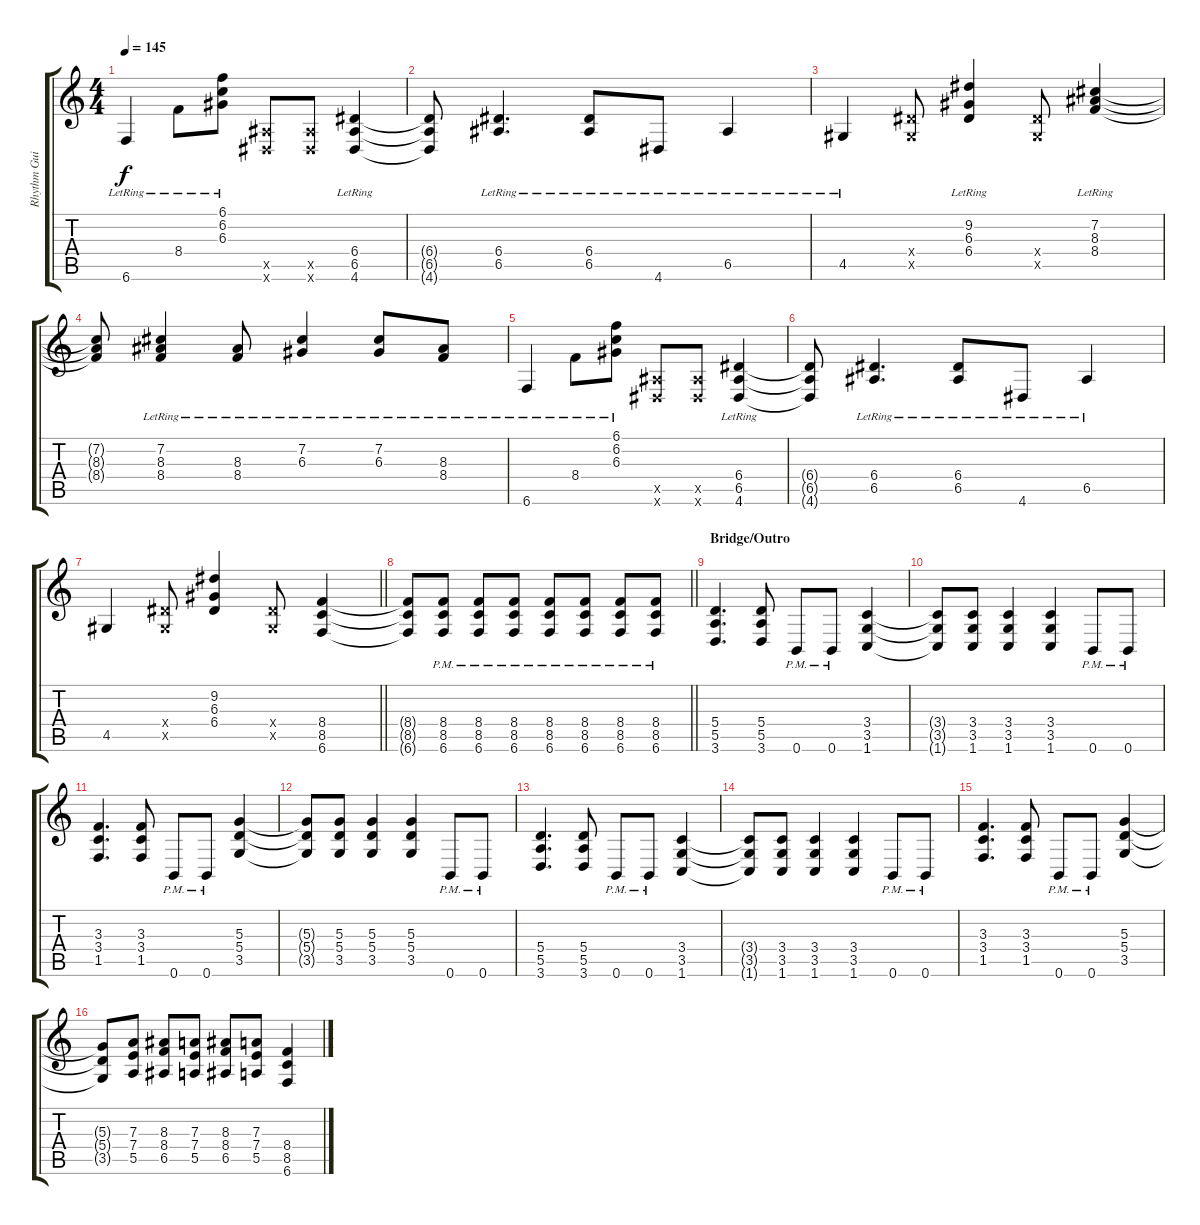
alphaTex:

\track ("Rhythm Guitar" "Rhythm Gui") {instrument distortionguitar}
\staff {score tabs}
\tuning (B3 Gb3 D3 A2 E2 B1) {hide}
\ts (4 4)
\tempo 145
\clef g2
\ks c
6.6{lr}.4{dy f} 8.4{lr}.8 (6.1{lr} 6.2{lr} 6.3{lr}).8 (6.5{x} 4.6{x}).8 (6.5{x} 4.6{x}).8 (6.4{lr} 6.5{lr} 4.6{lr}).4 |
(6.4{t} 6.5{t} 4.6{t}).8 (6.4{lr} 6.5{lr}).4{d} (6.4{lr} 6.5{lr}).8 4.6{lr}.8 6.5{lr}.4 |
4.5{lr}.4 (6.4{x} 4.5{x}).8 (9.2{lr} 6.3{lr} 6.4{lr}).4 (6.4{x} 4.5{x}).8 (7.2{lr} 8.3{lr} 8.4{lr}).4 |
(7.2{t} 8.3{t} 8.4{t}).8 (7.2{lr} 8.3{lr} 8.4{lr}).4 (8.3{lr} 8.4{lr}).8 (7.2{lr} 6.3{lr}).4 (7.2{lr} 6.3{lr}).8 (8.3{lr} 8.4{lr}).8 |
6.6{lr}.4 8.4{lr}.8 (6.1{lr} 6.2{lr} 6.3{lr}).8 (6.5{x} 4.6{x}).8 (6.5{x} 4.6{x}).8 (6.4{lr} 6.5{lr} 4.6{lr}).4 |
(6.4{t} 6.5{t} 4.6{t}).8 (6.4{lr} 6.5{lr}).4{d} (6.4{lr} 6.5{lr}).8 4.6{lr}.8 6.5{lr}.4 |
\barLineRight lightlight
4.5.4 (6.4{x} 4.5{x}).8 (9.2 6.3 6.4).4 (6.4{x} 4.5{x}).8 (8.4 8.5 6.6).4{volume 16 balance 16 instrument distortionguitar} |
\barLineRight lightlight
(8.4{t} 8.5{t} 6.6{t}).8 (8.4{pm} 8.5{pm} 6.6{pm}).8 (8.4{pm} 8.5{pm} 6.6{pm}).8 (8.4{pm} 8.5{pm} 6.6{pm}).8 (8.4{pm} 8.5{pm} 6.6{pm}).8 (8.4{pm} 8.5{pm} 6.6{pm}).8 (8.4{pm} 8.5{pm} 6.6{pm}).8 (8.4{pm} 8.5{pm} 6.6{pm}).8 |
\section ("" "Bridge/Outro")
(5.4 5.5 3.6).4{d} (5.4 5.5 3.6).8 0.6{pm}.8 0.6{pm}.8 (3.4 3.5 1.6).4 |
(3.4{t} 3.5{t} 1.6{t}).8 (3.4 3.5 1.6).8 (3.4 3.5 1.6).4 (3.4 3.5 1.6).4 0.6{pm}.8 0.6{pm}.8 |
(3.3 3.4 1.5).4{d} (3.3 3.4 1.5).8 0.6{pm}.8 0.6{pm}.8 (5.3 5.4 3.5).4 |
(5.3{t} 5.4{t} 3.5{t}).8 (5.3 5.4 3.5).8 (5.3 5.4 3.5).4 (5.3 5.4 3.5).4 0.6{pm}.8 0.6{pm}.8 |
(5.4 5.5 3.6).4{d} (5.4 5.5 3.6).8 0.6{pm}.8 0.6{pm}.8 (3.4 3.5 1.6).4 |
(3.4{t} 3.5{t} 1.6{t}).8 (3.4 3.5 1.6).8 (3.4 3.5 1.6).4 (3.4 3.5 1.6).4 0.6{pm}.8 0.6{pm}.8 |
(3.3 3.4 1.5).4{d} (3.3 3.4 1.5).8 0.6{pm}.8 0.6{pm}.8 (5.3 5.4 3.5).4 |
(5.3{t} 5.4{t} 3.5{t}).8 (7.3 7.4 5.5).8 (8.3 8.4 6.5).8 (7.3 7.4 5.5).8 (8.3 8.4 6.5).8 (7.3 7.4 5.5).8 (8.4 8.5 6.6).4
